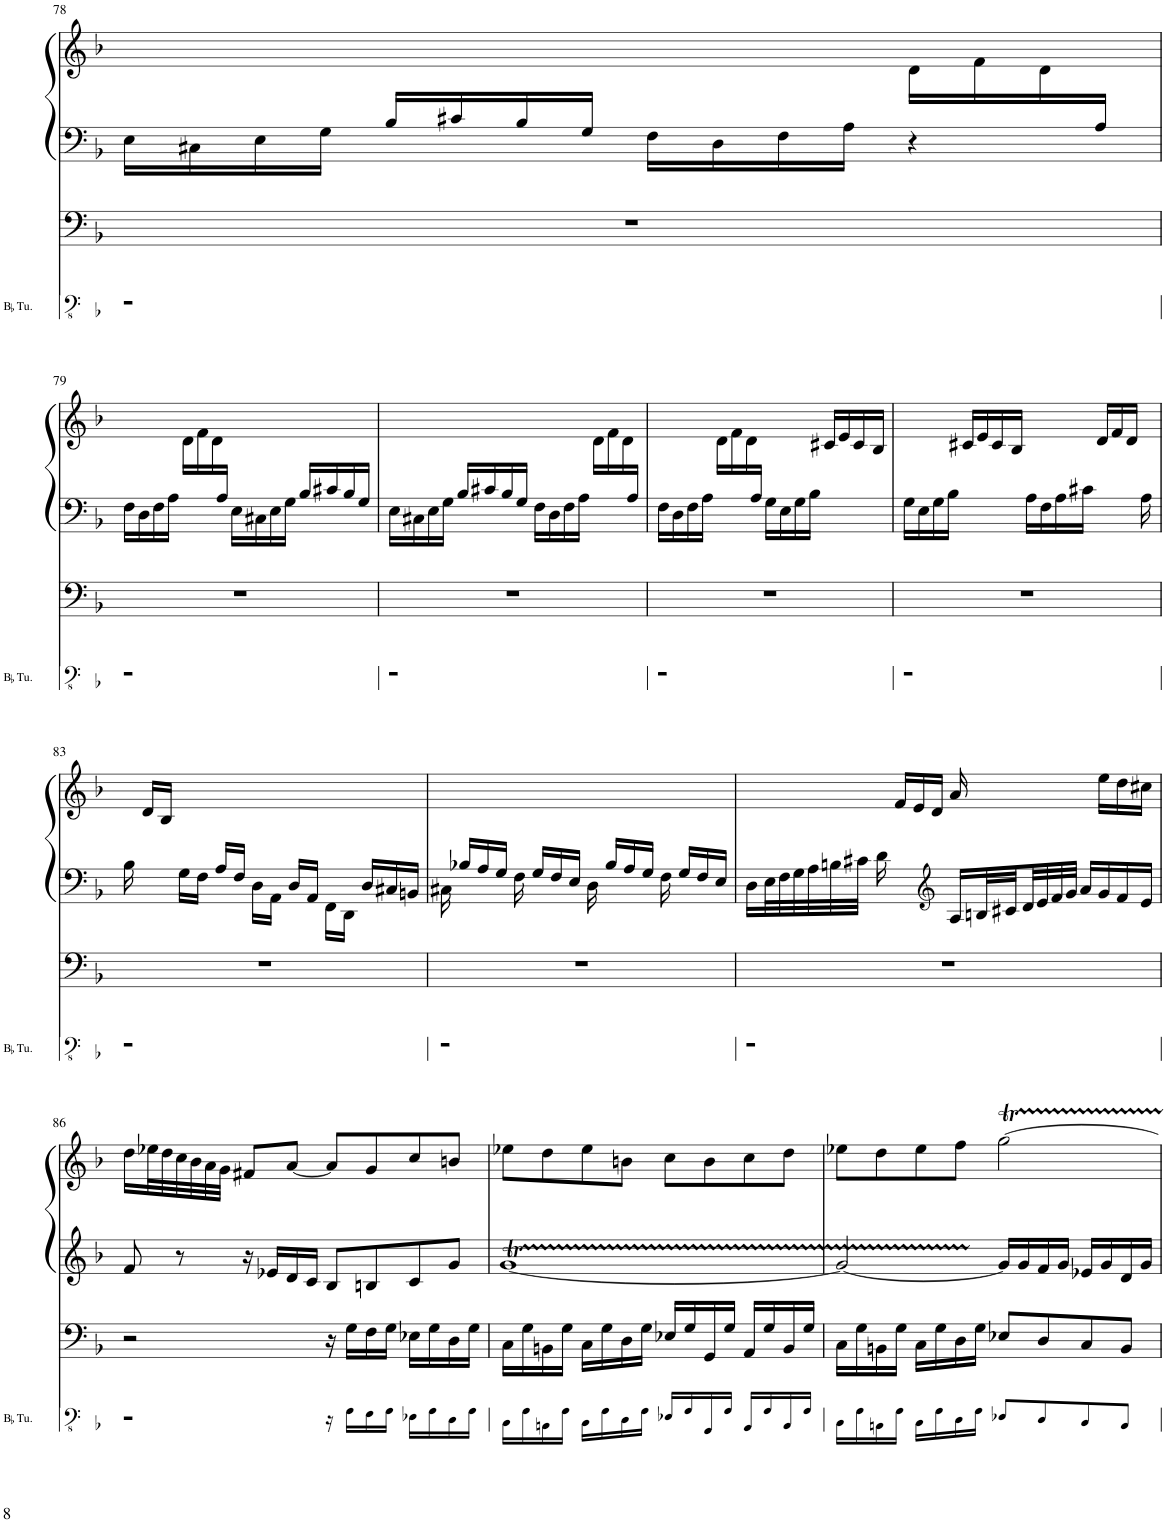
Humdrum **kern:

**kern	**kern	**kern	**kern
*part3	*part2	*part1	*part1
*staff4	*staff3	*staff2	*staff1
*I"BaccidentalFlat Tuba	*I"Organ	*I"Organ	*
*I'BaccidentalFlat Tu.	*	*	*
!!LO:PB:g=z
*clefFv4	*clefF4	*clefF4	*clefG2
*k[b-]	*k[b-]	*k[b-]	*k[b-]
*M4/4	*M4/4	*M4/4	*M4/4
=78	=78	=78	=78
*	*	*^	*
1r	1r	2...ryy	16E\LL	2ryy
.	.	.	16C#X\	.
.	.	.	16E\	.
.	.	.	16G\JJ	.
.	.	.	16B-/LL	.
.	.	.	16c#X/	.
.	.	.	16B-/	.
.	.	.	16G/JJ	.
.	.	.	16F\LL	4ryy
.	.	.	16D\	.
.	.	.	16F\	.
.	.	.	16A\JJ	.
.	.	.	4r	16d\LL
.	.	.	.	16f\
.	.	.	.	16d\
.	.	16A/JJ	.	16ryy
!!LO:LB:g=z
=79	=79	=79	=79	=79
1r	1r	4..ryy	16F\LL	4ryy
.	.	.	16D\	.
.	.	.	16F\	.
.	.	.	16A\JJ	.
.	.	.	4ryy	16d\LL
.	.	.	.	16f\
.	.	.	.	16d\
.	.	16A/JJ	.	16ryy
.	.	2ryy	16E\LL	2ryy
.	.	.	16C#X\	.
.	.	.	16E\	.
.	.	.	16G\JJ	.
.	.	.	16B-/LL	.
.	.	.	16c#X/	.
.	.	.	16B-/	.
.	.	.	16G/JJ	.
=80	=80	=80	=80	=80
1r	1r	2...ryy	16E\LL	2ryy
.	.	.	16C#X\	.
.	.	.	16E\	.
.	.	.	16G\JJ	.
.	.	.	16B-/LL	.
.	.	.	16c#X/	.
.	.	.	16B-/	.
.	.	.	16G/JJ	.
.	.	.	16F\LL	4ryy
.	.	.	16D\	.
.	.	.	16F\	.
.	.	.	16A\JJ	.
.	.	.	4ryy	16d\LL
.	.	.	.	16f\
.	.	.	.	16d\
.	.	16A/JJ	.	16ryy
=81	=81	=81	=81	=81
1r	1r	4..ryy	16F\LL	4ryy
.	.	.	16D\	.
.	.	.	16F\	.
.	.	.	16A\JJ	.
.	.	.	4ryy	16d\LL
.	.	.	.	16f\
.	.	.	.	16d\
.	.	16A/JJ	.	16ryy
.	.	2ryy	16G\LL	4ryy
.	.	.	16E\	.
.	.	.	16G\	.
.	.	.	16B-\JJ	.
.	.	.	4ryy	16c#X/LL
.	.	.	.	16e/
.	.	.	.	16c#/
.	.	.	.	16B-/JJ
=82	=82	=82	=82	=82
1r	1r	2...ryy	16G\LL	4ryy
.	.	.	16E\	.
.	.	.	16G\	.
.	.	.	16B-\JJ	.
.	.	.	4ryy	16c#X/LL
.	.	.	.	16e/
.	.	.	.	16c#/
.	.	.	.	16B-/JJ
.	.	.	16A\LL	4ryy
.	.	.	16F\	.
.	.	.	16A\	.
.	.	.	16c#X\JJ	.
.	.	.	4ryy	16d/LL
.	.	.	.	16f/
.	.	.	.	16d/JJ
.	.	16A\	.	16ryy
*	*	*v	*v	*
!!LO:LB:g=z
=83	=83	=83	=83
1r	1r	16B-\	16ryy
.	.	16ryy	16d/LL
.	.	16ryy	16B-/JJ
.	.	16G\LL	16ryy
.	.	16F\JJ	4ryy
.	.	16A/LL	.
.	.	16F/JJ	.
.	.	16D\LL	.
.	.	16AA\JJ	2ryy
.	.	16D/LL	.
.	.	16AA/JJ	.
.	.	16FF\LL	.
.	.	16DD\JJ	.
.	.	16D/LL	.
.	.	16C#X/	.
.	.	16BBn/JJ	.
=84	=84	=84	=84
1r	1r	16C#X\	1ryy
.	.	16B-X/LL	.
.	.	16A/	.
.	.	16G/JJ	.
.	.	16F\	.
.	.	16G/LL	.
.	.	16F/	.
.	.	16E/JJ	.
.	.	16D\	.
.	.	16B-/LL	.
.	.	16A/	.
.	.	16G/JJ	.
.	.	16F\	.
.	.	16G/LL	.
.	.	16F/	.
.	.	16E/JJ	.
=85	=85	=85	=85
1r	1r	16D\LL	4ryy
.	.	32E\L	.
.	.	32F\	.
.	.	32G\	.
.	.	32A\	.
.	.	32Bn\	.
.	.	32c#X\JJJ	.
.	.	16d\	16ryy
.	.	8.ryy	16f/LL
.	.	.	16e/
.	.	.	16d/JJ
*	*	*clefG2	*
.	.	16A/LL	16a/
.	.	32Bn/L	16ryy
.	.	32c#X/	.
.	.	32d/	8ryy
.	.	32e/	.
.	.	32f/	.
.	.	32g/JJJ	.
.	.	16a/LL	16ryy
.	.	16g/	16ee\LL
.	.	16f/	16dd\
.	.	16e/JJ	16cc#X\JJ
!!LO:LB:g=z
=86	=86	=86	=86
2r	2r	8f/	16dd\LL
.	.	.	32ee-X\L
.	.	.	32dd\
.	.	8r	32cc\
.	.	.	32b-\
.	.	.	32a\
.	.	.	32g\JJJ
.	.	16r	8f#X/L
.	.	16e-X/LL	.
.	.	16d/	[8a/J
.	.	16c/JJ	.
16r	16r	8B-/L	8a/L]
16GG\LL	16G\LL	.	.
16FF\	16F\	8Bn/	8g/
16GG\JJ	16G\JJ	.	.
16EE-X\LL	16E-X\LL	8c/	8cc/
16GG\	16G\	.	.
16DD\	16D\	8g/J	8bn/J
16GG\JJ	16G\JJ	.	.
=87	=87	=87	=87
16CC\LL	16C\LL	[1gT	8ee-X\L
16GG\	16G\	.	.
16BBBn\	16BBn\	.	8dd\
16GG\JJ	16G\JJ	.	.
16CC\LL	16C\LL	.	8ee-\
16GG\	16G\	.	.
16DD\	16D\	.	8bn\J
16GG\JJ	16G\JJ	.	.
16EE-X/LL	16E-X/LL	.	8cc\L
16GG/	16G/	.	.
16GGG/	16GG/	.	8b\
16GG/JJ	16G/JJ	.	.
16AAA/LL	16AA/LL	.	8cc\
16GG/	16G/	.	.
16BBB/	16BB/	.	8dd\J
16GG/JJ	16G/JJ	.	.
=88	=88	=88	=88
16CC\LL	16C\LL	2g/_	8ee-X\L
16GG\	16G\	.	.
16BBBn\	16BBn\	.	8dd\
16GG\JJ	16G\JJ	.	.
16CC\LL	16C\LL	.	8ee-\
16GG\	16G\	.	.
16DD\	16D\	.	8ff\J
16GG\JJ	16G\JJ	.	.
8EE-X/L	8E-X/L	16g/LL]	[2ggT\
.	.	16g/	.
8DD/	8D/	16f/	.
.	.	16g/JJ	.
8CC/	8C/	16e-X/LL	.
.	.	16g/	.
8BBB/J	8BB/J	16d/	.
.	.	16g/JJ	.
=	=	=	=
*-	*-	*-	*-
